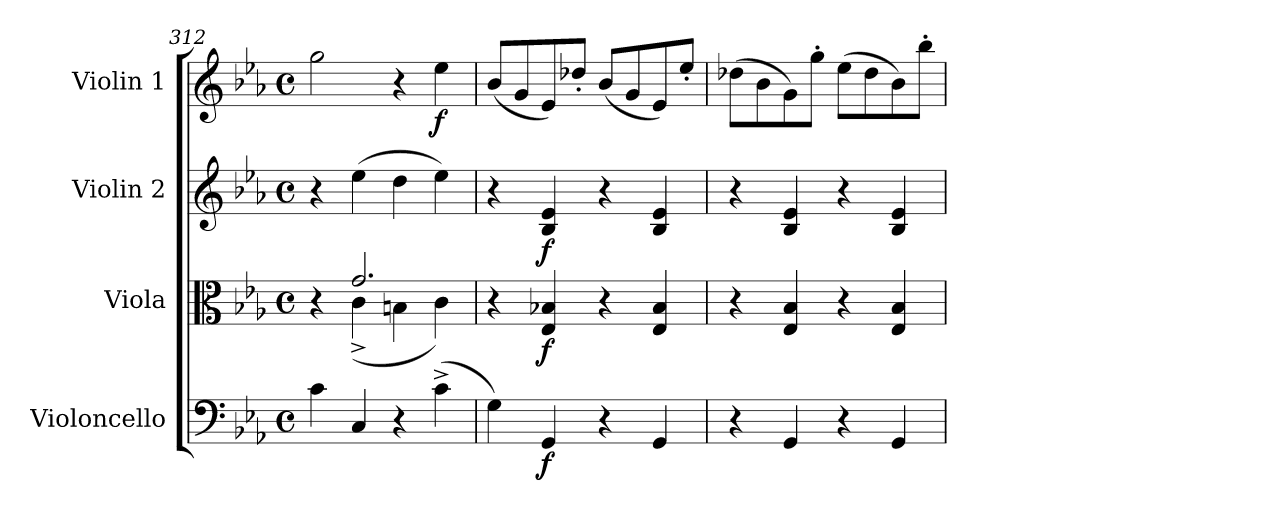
**kern	**dynam	**kern	**dynam	**kern	**dynam	**kern	**dynam
*part4	*part4	*part3	*part3	*part2	*part2	*part1	*part1
*staff4	*staff4	*staff3	*staff3	*staff2	*staff2	*staff1	*staff1
*I"Violoncello	*	*I"Viola	*	*I"Violin 2	*	*I"Violin 1	*
*I'Vc	*	*I'Vla	*	*I'Vln	*	*I'Vln	*
*clefF4	*	*clefC3	*	*clefG2	*	*clefG2	*
*k[b-e-a-]	*	*k[b-e-a-]	*	*k[b-e-a-]	*	*k[b-e-a-]	*
*M4/4	*	*M4/4	*	*M4/4	*	*M4/4	*
*met(c)	*	*met(c)	*	*met(c)	*	*met(c)	*
=312	=312	=312	=312	=312	=312	=312	=312
*	*	*^	*	*	*	*	*
4c\	.	4r	4ryy	.	4r	.	2gg\	.
4C/	.	2.g/	(4c^\	.	(4ee-\	.	.	.
4r	.	.	4Bn\	.	4dd\	.	4r	.
!	!	!	!	!	!	!	!	!LO:DY:b
(4c^\	.	.	4c\)	.	4ee-\)	.	4ee-\	f
*	*	*v	*v	*	*	*	*	*
=313	=313	=313	=313	=313	=313	=313	=313
4G\)	.	4r	.	4r	.	(8b-/L	.
.	.	.	.	.	.	8g/	.
!	!LO:DY:b	!	!LO:DY:b	!	!LO:DY:b	!	!
4GG/	f	4E-/ 4B-X/	f	4B-/ 4e-/	f	8e-/)	.
.	.	.	.	.	.	8dd-X'/J	.
4r	.	4r	.	4r	.	(8b-/L	.
.	.	.	.	.	.	8g/	.
4GG/	.	4E-/ 4B-/	.	4B-/ 4e-/	.	8e-/)	.
.	.	.	.	.	.	8ee-'/J	.
=314	=314	=314	=314	=314	=314	=314	=314
4r	.	4r	.	4r	.	(8dd-X\L	.
.	.	.	.	.	.	8b-\	.
4GG/	.	4E-/ 4B-/	.	4B-/ 4e-/	.	8g\)	.
.	.	.	.	.	.	8gg'\J	.
4r	.	4r	.	4r	.	(8ee-\L	.
.	.	.	.	.	.	8dd-\	.
4GG/	.	4E-/ 4B-/	.	4B-/ 4e-/	.	8b-\)	.
.	.	.	.	.	.	8bb-'\J	.
=	=	=	=	=	=	=	=
*-	*-	*-	*-	*-	*-	*-	*-
